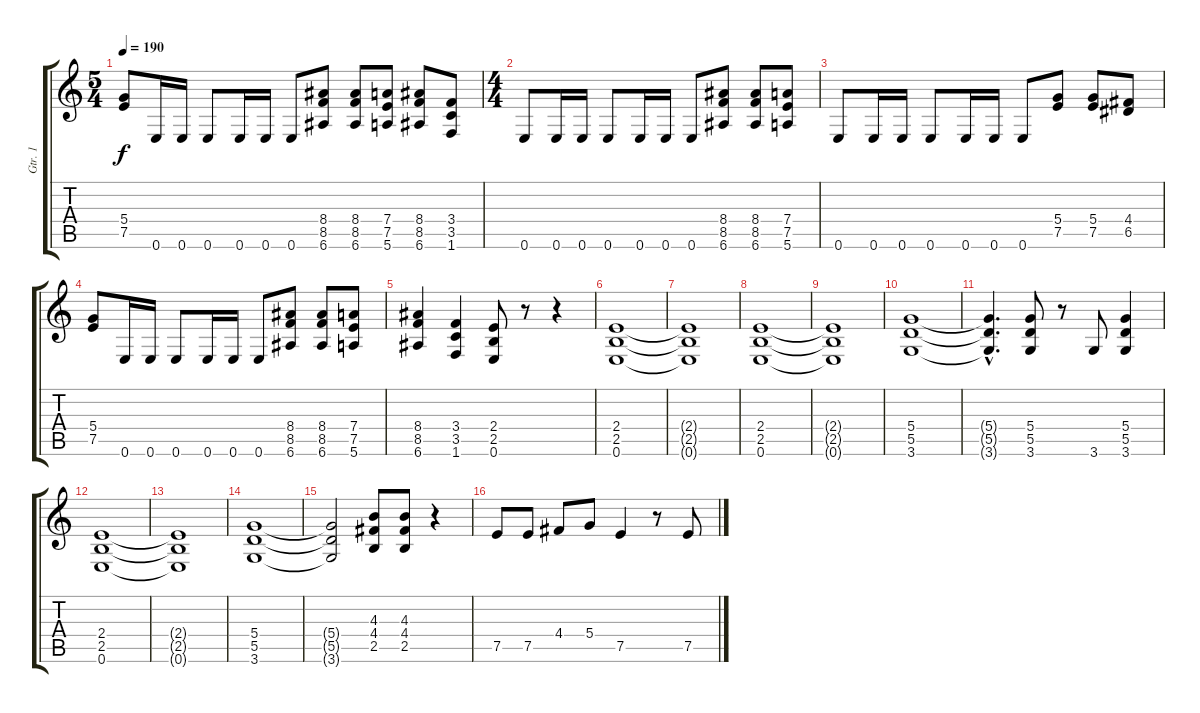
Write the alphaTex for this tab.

\track ("Gtr. 1" "Gtr. 1") {instrument distortionguitar}
\staff {score tabs}
\tuning (E4 B3 G3 D3 A2 E2) {hide}
\ts (5 4)
\tempo 190
\clef g2
\ks c
(5.4 7.5).8{dy f} 0.6.16 0.6.16 0.6.8 0.6.16 0.6.16 0.6.8 (8.4 8.5 6.6).8 (8.4 8.5 6.6).8 (7.4 7.5 5.6).8 (8.4 8.5 6.6).8 (3.4 3.5 1.6).8 |
\ts (4 4)
0.6.8 0.6.16 0.6.16 0.6.8 0.6.16 0.6.16 0.6.8 (8.4 8.5 6.6).8 (8.4 8.5 6.6).8 (7.4 7.5 5.6).8 |
0.6.8 0.6.16 0.6.16 0.6.8 0.6.16 0.6.16 0.6.8 (5.4 7.5).8 (5.4 7.5).8 (4.4 6.5).8 |
(5.4 7.5).8 0.6.16 0.6.16 0.6.8 0.6.16 0.6.16 0.6.8 (8.4 8.5 6.6).8 (8.4 8.5 6.6).8 (7.4 7.5 5.6).8 |
(8.4 8.5 6.6).4 (3.4 3.5 1.6).4 (2.4 2.5 0.6).8 r.8 r.4 |
(2.4 2.5 0.6).1 |
(2.4{t} 2.5{t} 0.6{t}).1 |
(2.4 2.5 0.6).1 |
(2.4{t} 2.5{t} 0.6{t}).1 |
(5.4 5.5 3.6).1 |
(5.4{hac t} 5.5{hac t} 3.6{hac t}).4{d} (5.4 5.5 3.6).8 r.8 3.6.8 (5.4 5.5 3.6).4 |
(2.4 2.5 0.6).1 |
(2.4{t} 2.5{t} 0.6{t}).1 |
(5.4 5.5 3.6).1 |
(5.4{t} 5.5{t} 3.6{t}).2 (4.3 4.4 2.5).8 (4.3 4.4 2.5).8 r.4 |
7.5.8{volume 16} 7.5.8 4.4.8 5.4.8 7.5.4 r.8 7.5.8
